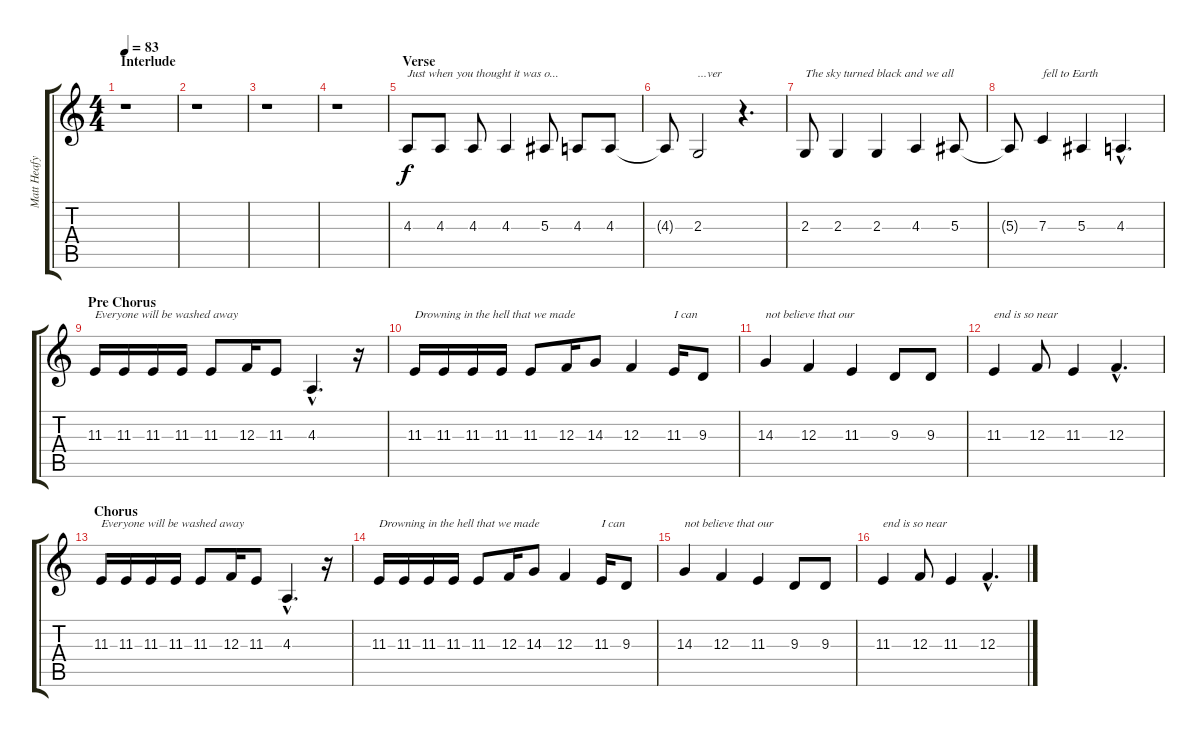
\track ("Matt Heafy" "Matt Heafy") {instrument lead2sawtooth}
\staff {score tabs}
\tuning (D4 A3 F3 C3 G2 D2) {hide}
\ts (4 4)
\section ("" "Interlude")
\tempo 83
\clef g2
\ks c
r.1{dy f} |
r.1 |
r.1 |
r.1 |
\section ("" "Verse")
4.3.8{txt "Just when you thought it was o..."} 4.3.8 4.3.8 4.3.4 5.3.8 4.3.8 4.3.8 |
4.3{t}.8 2.3.2{txt "...ver"} r.4{d} |
2.3.8{txt "The sky turned black and we all"} 2.3.4 2.3.4 4.3.4 5.3.8 |
5.3{t}.8 7.3.4{txt "fell to Earth"} 5.3.4 4.3{hac}.4{d} |
\section ("" "Pre Chorus")
11.3.16{txt "Everyone will be washed away"} 11.3.16 11.3.16 11.3.16 11.3.8 12.3.16 11.3.8 4.3{hac}.4{d} r.16 |
11.3.16{txt "Drowning in the hell that we made"} 11.3.16 11.3.16 11.3.16 11.3.8 12.3.16 14.3.8 12.3.4 11.3.16{txt "I can"} 9.3.8 |
14.3.4{txt "not believe that our "} 12.3.4 11.3.4 9.3.8 9.3.8 |
11.3.4{txt "end is so near"} 12.3.8 11.3.4 12.3{hac}.4{d} |
\section ("" "Chorus")
11.3.16{txt "Everyone will be washed away"} 11.3.16 11.3.16 11.3.16 11.3.8 12.3.16 11.3.8 4.3{hac}.4{d} r.16 |
11.3.16{txt "Drowning in the hell that we made"} 11.3.16 11.3.16 11.3.16 11.3.8 12.3.16 14.3.8 12.3.4 11.3.16{txt "I can"} 9.3.8 |
14.3.4{txt "not believe that our "} 12.3.4 11.3.4 9.3.8 9.3.8 |
11.3.4{txt "end is so near"} 12.3.8 11.3.4 12.3{hac}.4{d}
